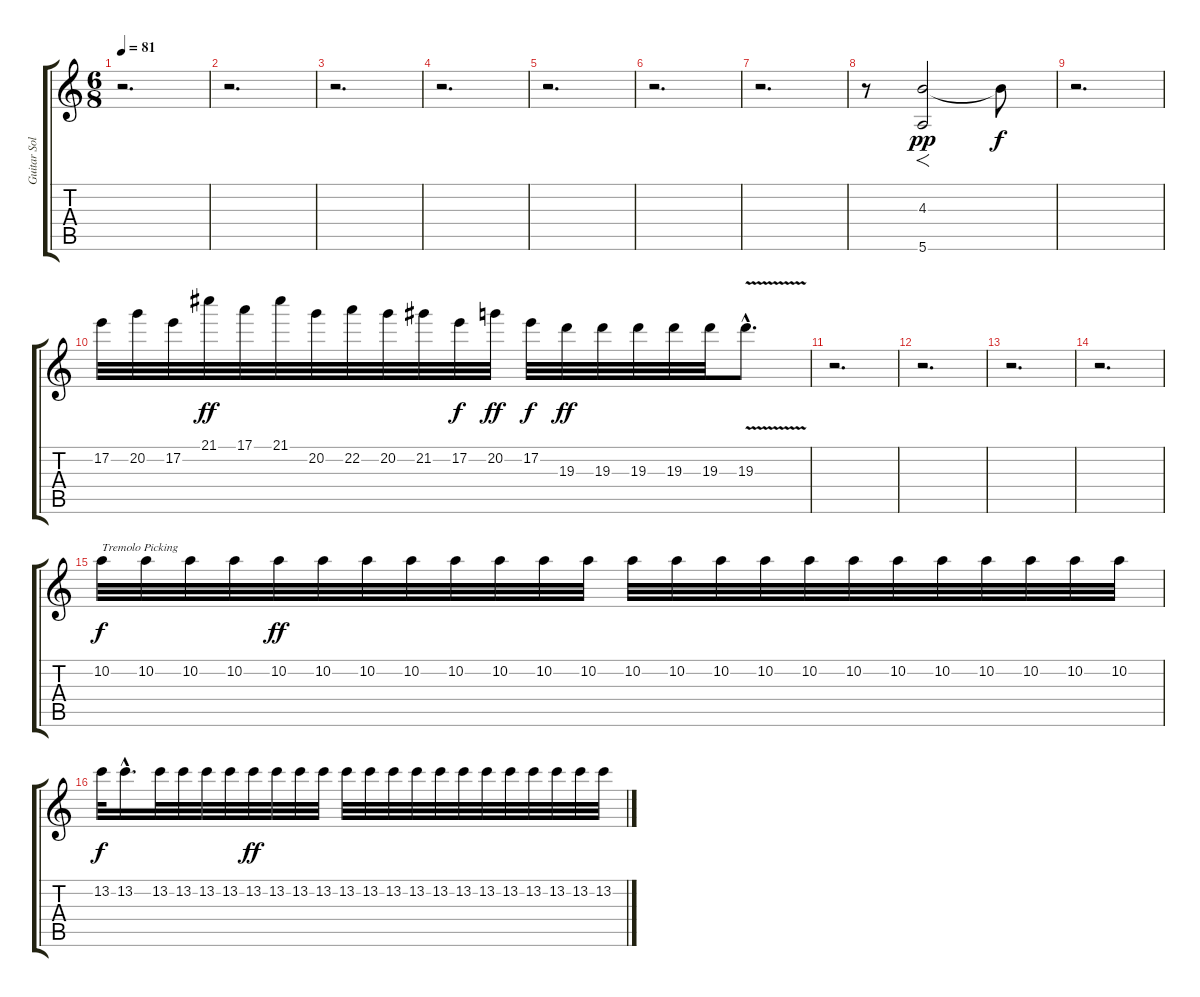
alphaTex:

\track ("Guitar Solo" "Guitar Sol") {instrument overdrivenguitar}
\staff {score tabs}
\tuning (E4 B3 G3 D3 A2 E2) {hide}
\ts (6 8)
\tempo 81
\clef g2
\ks c
r.2{d dy pp} |
r.2{d} |
r.2{d} |
r.2{d} |
r.2{d} |
r.2{d} |
r.2{d} |
r.8 (4.3 5.6).2{f} 4.3{t}.8{dy f} |
r.2{d} |
17.2.32 20.2.32 17.2.32 21.1.32{dy ff} 17.1.32 21.1.32 20.2.32 22.2.32 20.2.32 21.2.32 17.2.32{dy f} 20.2.32{dy ff} 17.2.32{dy f} 19.3.32{dy ff} 19.3.32 19.3.32 19.3.32 19.3.32 19.3{v hac}.8{d} |
r.2{d} |
r.2{d} |
r.2{d} |
r.2{d} |
10.2.32{txt "Tremolo Picking" dy f} 10.2.32 10.2.32 10.2.32 10.2.32{dy ff} 10.2.32 10.2.32 10.2.32 10.2.32 10.2.32 10.2.32 10.2.32 10.2.32 10.2.32 10.2.32 10.2.32 10.2.32 10.2.32 10.2.32 10.2.32 10.2.32 10.2.32 10.2.32 10.2.32 |
13.2.32{dy f} 13.2{hac}.16{d} 13.2.32 13.2.32 13.2.32 13.2.32 13.2.32{dy ff} 13.2.32 13.2.32 13.2.32 13.2.32 13.2.32 13.2.32 13.2.32 13.2.32 13.2.32 13.2.32 13.2.32 13.2.32 13.2.32 13.2.32 13.2.32
